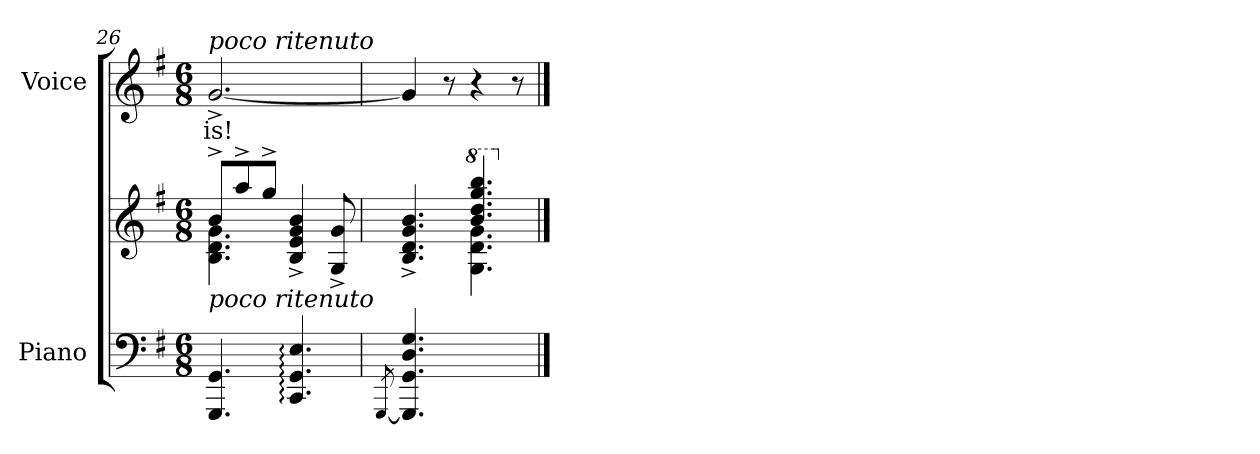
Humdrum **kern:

**kern	**kern	**kern	**text
*part2	*part2	*part1	*part1
*staff3	*staff2	*staff1	*staff1
*I"Piano	*	*I"Voice	*
*I'Pno	*	*	*
*clefF4	*clefG2	*clefG2	*
*k[f#]	*k[f#]	*k[f#]	*
*M6/8	*M6/8	*M6/8	*
=26	=26	=26	=26
*	*^	*	*
!	!	!	!LO:TX:a:i:t=poco ritenuto	!
!LO:TX:a:i:t=poco ritenuto	!	!	!	!
!	!	!	!	!LO:LY:b
4.GGG/ 4.GG/	8b^/L	4.B\ 4.d\ 4.g\	[2.g^/	is!
.	8aa^/	.	.	.
.	8gg^/J	.	.	.
4.CC/: 4.GG/: 4.E/:	4B/^ 4e/^ 4g/^ 4b/^	4ryy	.	.
.	8G/^ 8g/^	8ryy	.	.
=27	=27	=27	=27	=27
[8qGGG/	.	.	.	.
4.GGG/] 4.GG/ 4.D/ 4.G/	4.B/^ 4.d/^ 4.g/^ 4.b/^	4.ryy	4g/]	.
.	.	.	8r	.
*	*8va	*	*	*
4.ryy	(4.bb/ 4.ddd/ 4.ggg/ 4.bbb/	4.g\ 4.dd\ 4.gg\	4r	.
.	.	.	8r	.
*	*v	*v	*	*
*	*X8va	*	*
==	==	==	==
*-	*-	*-	*-
